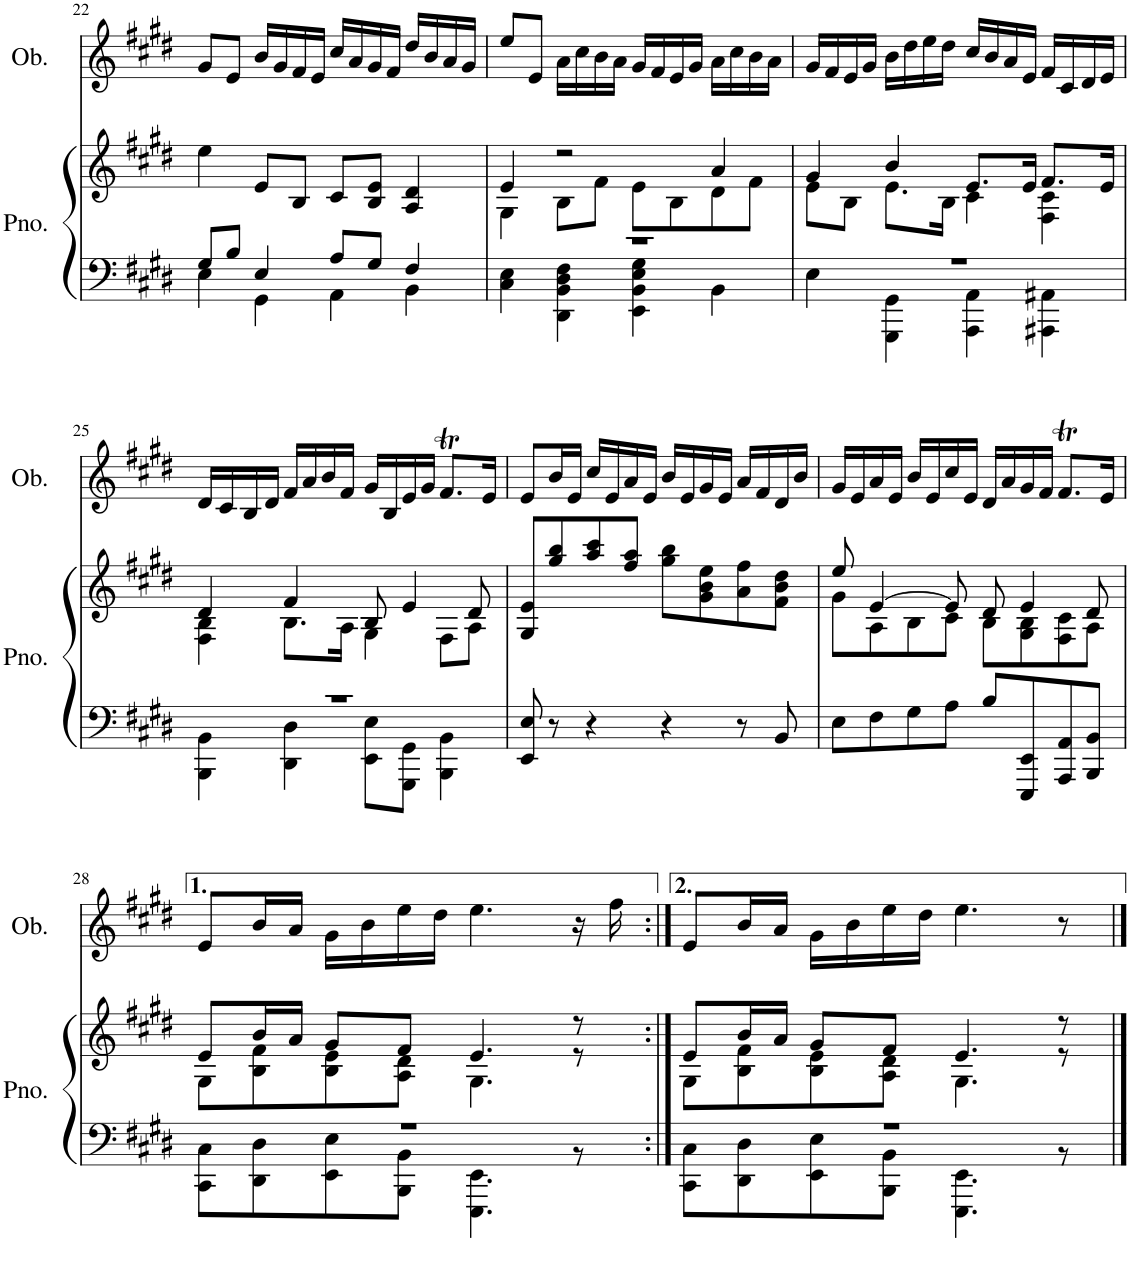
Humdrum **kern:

**kern	**kern	**kern
*part2	*part2	*part1
*staff3	*staff2	*staff1
*I"Piano	*	*I"Oboe
*I'Pno.	*	*I'Ob.
!!LO:PB:g=z
*clefF4	*clefG2	*clefG2
*k[f#c#g#d#]	*k[f#c#g#d#]	*k[f#c#g#d#]
*M4/4	*M4/4	*M4/4
=22	=22	=22
*^	*	*
8G#/L	4E\	4ee\	8g#/L
8B/J	.	.	8e/J
4E/	4GG#\	8e/L	16b/LL
.	.	.	16g#/
.	.	8B/J	16f#/
.	.	.	16e/JJ
8A/L	4AA\	8c#/L	16cc#/LL
.	.	.	16a/
8G#/J	.	8B/ 8e/J	16g#/
.	.	.	16f#/JJ
4F#/	4BB\	4A/ 4d#/	16dd#/LL
.	.	.	16b/
.	.	.	16a/
.	.	.	16g#/JJ
=23	=23	=23	=23
*	*	*^	*
1r	4C#\ 4E\	4e/	4G#\	8ee/L
.	.	.	.	8e/J
.	4DD#\ 4BB\ 4D#\ 4F#\	2r	8B\L	16a\LL
.	.	.	.	16cc#\
.	.	.	8f#\J	16b\
.	.	.	.	16a\JJ
.	4EE\ 4BB\ 4E\ 4G#\	.	8e\L	16g#/LL
.	.	.	.	16f#/
.	.	.	8B\	16e/
.	.	.	.	16g#/JJ
.	4BB\	4a/	8d#\	16a\LL
.	.	.	.	16cc#\
.	.	.	8f#\J	16b\
.	.	.	.	16a\JJ
=24	=24	=24	=24	=24
1r	4E\	4g#/	8e\L	16g#/LL
.	.	.	.	16f#/
.	.	.	8B\J	16e/
.	.	.	.	16g#/JJ
.	4GGG#\ 4GG#\	4b/	8.e\L	16b\LL
.	.	.	.	16dd#\
.	.	.	.	16ee\
.	.	.	16B\Jk	16dd#\JJ
.	4AAA\ 4AA\	8.e/L	4c#\	16cc#/LL
.	.	.	.	16b/
.	.	.	.	16a/
.	.	16e/Jk	.	16e/JJ
.	4AAA#X\ 4AA#X\	8.f#/L	4F#\ 4c#\	16f#/LL
.	.	.	.	16c#/
.	.	.	.	16d#/
.	.	16e/Jk	.	16e/JJ
!!LO:LB:g=z
=25	=25	=25	=25	=25
1r	4BBB\ 4BB\	4d#/	4F#\ 4B\	16d#/LL
.	.	.	.	16c#/
.	.	.	.	16B/
.	.	.	.	16d#/JJ
.	4DD#\ 4D#\	4f#/	8.B\L	16f#/LL
.	.	.	.	16a/
.	.	.	.	16b/
.	.	.	16A\Jk	16f#/JJ
.	8EE\ 8E\L	8B/	4G#\	16g#/LL
.	.	.	.	16B/
.	8GGG#\ 8GG#\J	4e/	.	16e/
.	.	.	.	16g#/JJ
.	4BBB\ 4BB\	.	8F#\L	8.f#T/L
.	.	8d#/	8A\J	.
.	.	.	.	16e/Jk
*v	*v	*	*	*
*	*v	*v	*
=26	=26	=26
8EE/ 8E/	8G#/ 8e/L	8e/L
8r	8gg#/ 8bb/	16b/L
.	.	16e/JJ
4r	8aa/ 8ccc#/	16cc#/LL
.	.	16e/
.	8ff#/ 8aa/J	16a/
.	.	16e/JJ
4r	8gg#\ 8bb\L	16b/LL
.	.	16e/
.	8g#\ 8b\ 8ee\	16g#/
.	.	16e/JJ
8r	8a\ 8ff#\	16a/LL
.	.	16f#/
8BB/	8f#\ 8b\ 8dd#\J	16d#/
.	.	16b/JJ
=27	=27	=27
*	*^	*
8E\L	8ee/	8g#\L	16g#/LL
.	.	.	16e/
8F#\	[4e/	8A\	16a/
.	.	.	16e/JJ
8G#\	.	8B\	16b/LL
.	.	.	16e/
8A\J	8e/]	8c#\J	16cc#/
.	.	.	16e/JJ
8B/L	8d#/	8B\L	16d#/LL
.	.	.	16a/
8EEE/ 8EE/	4e/	8G#\ 8B\	16g#/
.	.	.	16f#/JJ
8AAA/ 8AA/	.	8F#\ 8c#\	8.f#T/L
8BBB/ 8BB/J	8d#/	8A\J	.
.	.	.	16e/Jk
!!LO:LB:g=z
=28	=28	=28	=28
*^	*	*	*
1r	8CC#\ 8C#\L	8e/L	8G#\L	8e/L
.	8DD#\ 8D#\	16b/L	8B\ 8f#\	16b/L
.	.	16a/JJ	.	16a/JJ
.	8EE\ 8E\	8g#/L	8B\ 8e\	16g#\LL
.	.	.	.	16b\
.	8BBB\ 8BB\J	8f#/J	8A\ 8d#\J	16ee\
.	.	.	.	16dd#\JJ
.	4.EEE\ 4.EE\	4.e/	4.G#\	4.ee\
.	8r	8r	8r	16r
.	.	.	.	16ff#\
=29:|!	=29:|!	=29:|!	=29:|!	=29:|!
1r	8CC#\ 8C#\L	8e/L	8G#\L	8e/L
.	8DD#\ 8D#\	16b/L	8B\ 8f#\	16b/L
.	.	16a/JJ	.	16a/JJ
.	8EE\ 8E\	8g#/L	8B\ 8e\	16g#\LL
.	.	.	.	16b\
.	8BBB\ 8BB\J	8f#/J	8A\ 8d#\J	16ee\
.	.	.	.	16dd#\JJ
.	4.EEE\ 4.EE\	4.e/	4.G#\	4.ee\
.	8r	8r	8r	8r
*v	*v	*	*	*
*	*v	*v	*
==	==	==
*-	*-	*-
